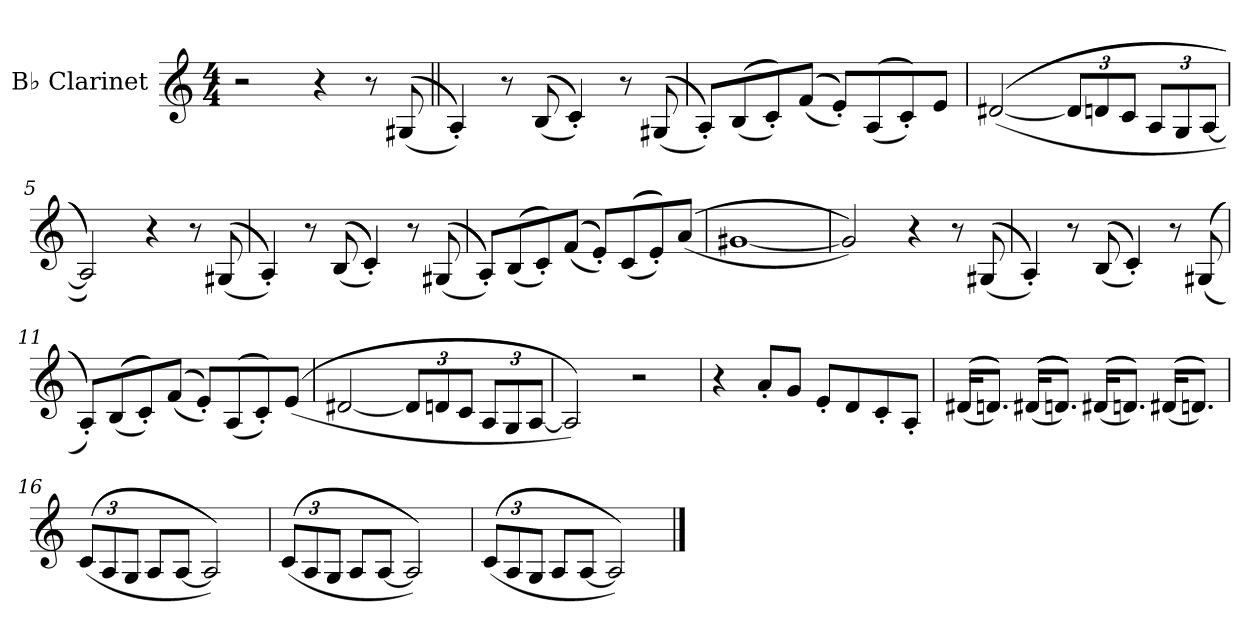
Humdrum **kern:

**kern
*part1
*staff1
*I"B♭ Clarinet
*I'B♭ Cl.
*clefG2
*ITrd1c2
*k[b-e-]
*M4/4
*MM100
=1
2r
4r
8r
(<(<(<8F#X/
=2||
4G'/)))
8r
(<(<(<8A/
4B-'/)))
8r
(<(<(<8F#X/
=3
8G'/L)))
(<(<(<8A/
8B-'/)))
(<(<(<8e-/J
8d'/L)))
(<(<(<8G/
8B-'/)))
8d/J
=4
(<(<(<[2c#X/
*Xbrackettup
12c#/L]
12cn/
12B-/J
12G/L
12F/
[12G/J
=5
2G/])))
4r
8r
(<(<(<8F#X/
=6
4G'/)))
8r
(<(<(<8A/
4B-'/)))
8r
(<(<(<8F#X/
!!LO:LB:g=z
=7
8G'/L)))
(<(<(<8A/
8B-'/)))
(<(<(<8e-/J
8d'/L)))
(<(<(<8B-/
8d'/)))
(>(>(>8g/J
=8
[1f#X
=9
2f#/])))
4r
8r
(<(<(<8F#X/
=10
4G'/)))
8r
(<(<(<8A/
4B-'/)))
8r
(<(<(<8F#X/
=11
8G'/L)))
(<(<(<8A/
8B-'/)))
(<(<(<8e-/J
8d'/L)))
(<(<(<8G/
8B-'/)))
(>(>(>8d/J
=12
[2c#X/
12c#/L]
12cn/
12B-/J
12G/L
12F/
[12G/J
=13
2G/])))
2r
!!LO:LB:g=z
=14
4r
8g'/L
8f/J
8d'/L
8c/
8B-'/
8G'/J
=15
(<(<(<16c#X/KL
8.cn/J)))
(<(<(<(<(<(<16c#X/KL
8.cn/J))))))
(<(<(<16c#X/KL
8.cn/J)))
(<(<(<16c#X/KL
8.cn/J)))
=16
(<(<(<12B-/L
12G/
12F/J
8G/L
[8G/J
2G/])))
=17
(<(<(<12B-/L
12G/
12F/J
8G/L
[8G/J
2G/])))
=18
(<(<(<12B-/L
12G/
12F/J
8G/L
[8G/J
2G/])))
==
*-
